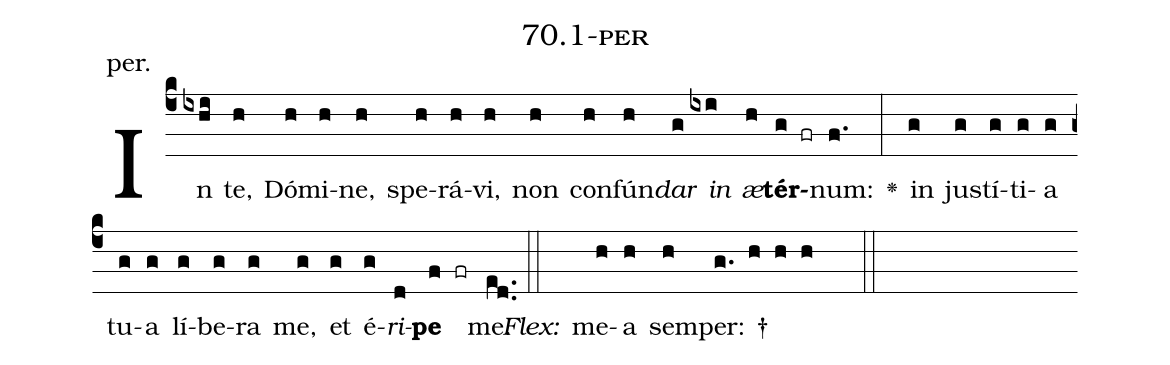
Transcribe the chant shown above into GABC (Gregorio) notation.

name: 70.1-per;
annotation: per.;
%%
(c4)In(ixhi) te,(h) Dó(h)mi(h)ne,(h) spe(h)rá(h)vi,(h) non(h) con(h)fún(h)<i>dar</i>(g) <i>in</i>(ixi) <i>æ</i>(h)<b>tér</b>(g fr)num:(f.) <v>\greheightstar</v>(:) in(g) jus(g)tí(g)ti(g)a(g) tu(g)a(g) lí(g)be(g)ra(g) me,(g) et(g) é(g)<i>ri</i>(d)<b>pe</b>(f fr) me.(ed..) (::)
<i>Flex:</i>()  me(h)a(h) sem(h)per: †(g. h h h  ::)

%E(g) u(g) o(g) u(d) a(f) e.(ed..) (::)
